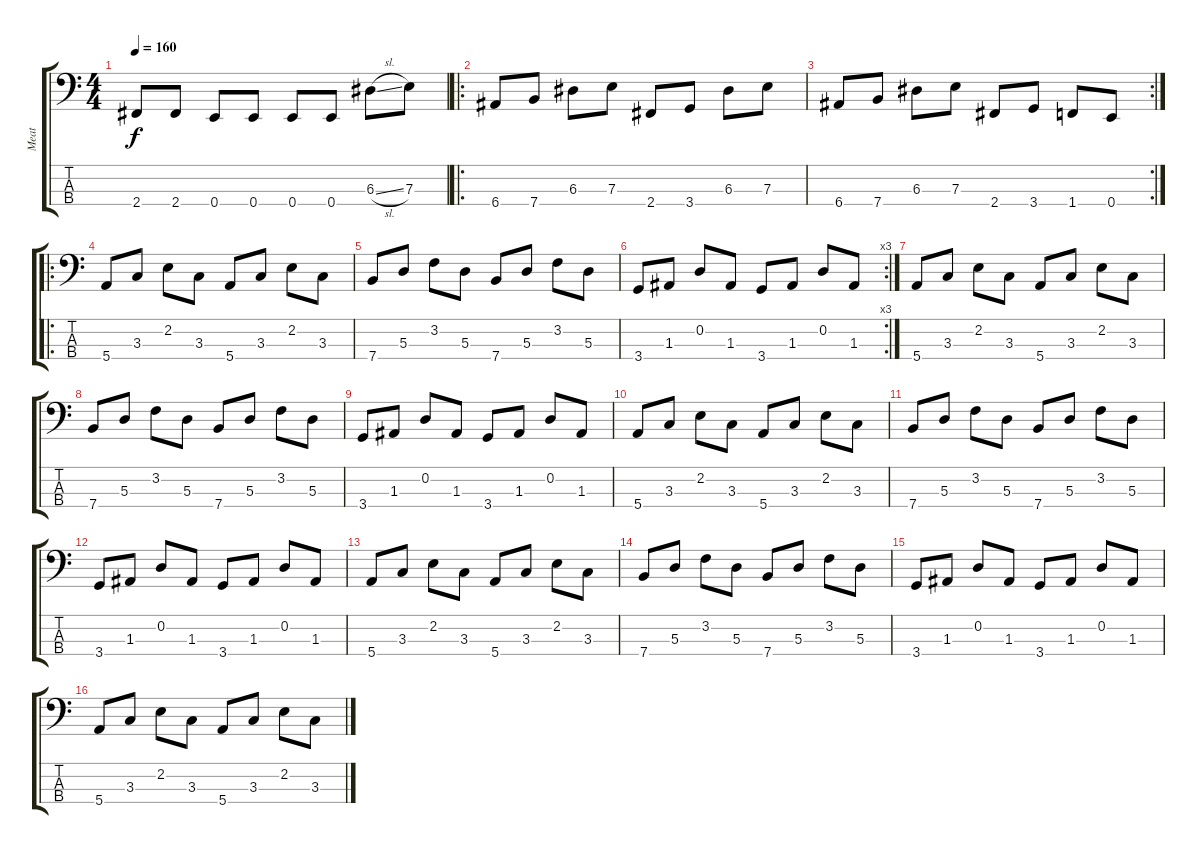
\track ("Meat" "Meat") {instrument electricbasspick}
\staff {score tabs}
\tuning (G2 D2 A1 E1) {hide}
\ts (4 4)
\tempo 160
\clef f4
\ks c
2.4.8{dy f} 2.4.8 0.4.8 0.4.8 0.4.8 0.4.8 6.3{sl}.8 7.3.8 |
\ro
6.4.8 7.4.8 6.3.8 7.3.8 2.4.8 3.4.8 6.3.8 7.3.8 |
\rc 2
6.4.8 7.4.8 6.3.8 7.3.8 2.4.8 3.4.8 1.4.8 0.4.8 |
\ro
5.4.8 3.3.8 2.2.8 3.3.8 5.4.8 3.3.8 2.2.8 3.3.8 |
7.4.8 5.3.8 3.2.8 5.3.8 7.4.8 5.3.8 3.2.8 5.3.8 |
\rc 3
3.4.8 1.3.8 0.2.8 1.3.8 3.4.8 1.3.8 0.2.8 1.3.8 |
5.4.8 3.3.8 2.2.8 3.3.8 5.4.8 3.3.8 2.2.8 3.3.8 |
7.4.8 5.3.8 3.2.8 5.3.8 7.4.8 5.3.8 3.2.8 5.3.8 |
3.4.8 1.3.8 0.2.8 1.3.8 3.4.8 1.3.8 0.2.8 1.3.8 |
5.4.8 3.3.8 2.2.8 3.3.8 5.4.8 3.3.8 2.2.8 3.3.8 |
7.4.8 5.3.8 3.2.8 5.3.8 7.4.8 5.3.8 3.2.8 5.3.8 |
3.4.8 1.3.8 0.2.8 1.3.8 3.4.8 1.3.8 0.2.8 1.3.8 |
5.4.8 3.3.8 2.2.8 3.3.8 5.4.8 3.3.8 2.2.8 3.3.8 |
7.4.8 5.3.8 3.2.8 5.3.8 7.4.8 5.3.8 3.2.8 5.3.8 |
3.4.8 1.3.8 0.2.8 1.3.8 3.4.8 1.3.8 0.2.8 1.3.8 |
5.4.8 3.3.8 2.2.8 3.3.8 5.4.8 3.3.8 2.2.8 3.3.8
